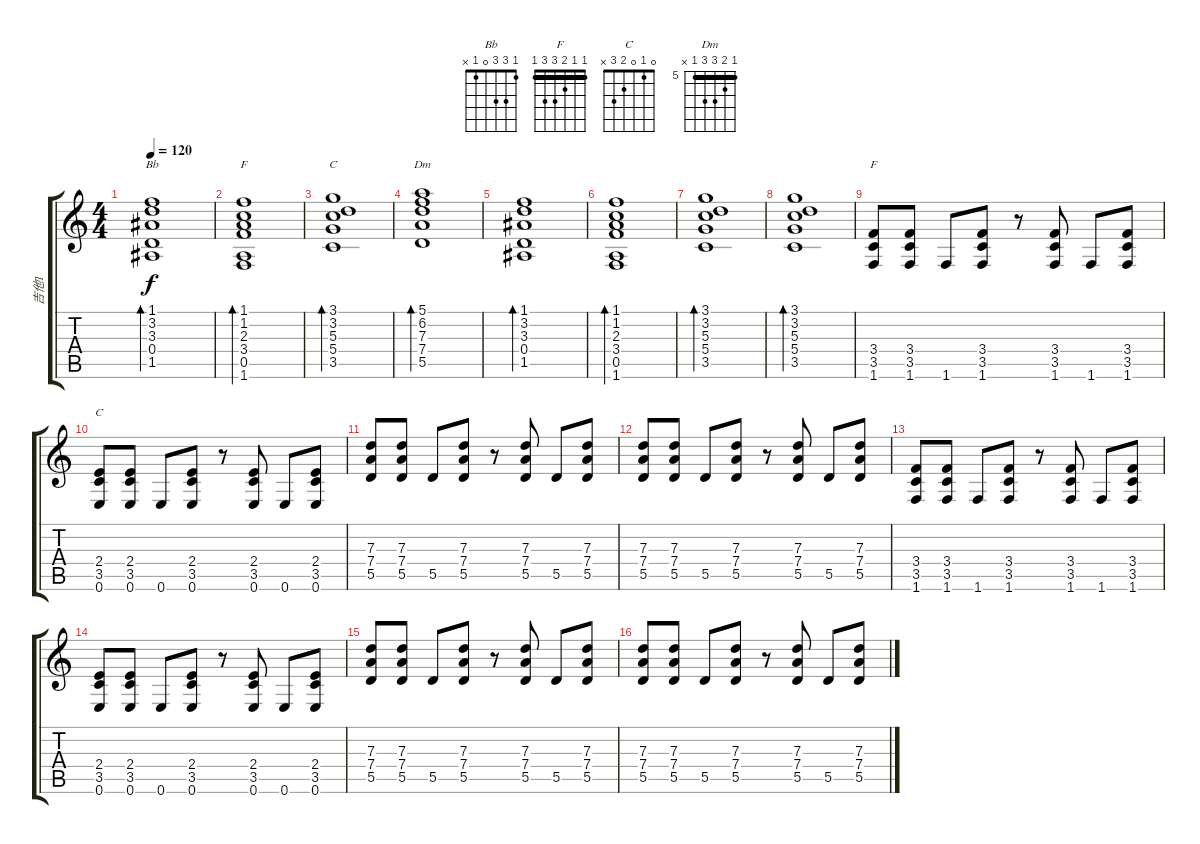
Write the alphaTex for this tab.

\track ("吉他1" "吉他1") {instrument distortionguitar}
\staff {score tabs}
\tuning (E4 B3 G3 D3 A2 E2) {hide}
\chord ("Bb" 1 3 3 0 1 x)
\chord ("F" 1 1 2 3 0 1) {barre 1}
\chord ("C" 3 x 5 5 x 3) {firstfret 3 barre 3}
\chord ("Dm" 5 6 7 7 5 x) {firstfret 5 barre 5}
\chord ("F" 1 1 2 3 3 1) {barre 1}
\chord ("C" 0 1 0 2 3 x)
\ts (4 4)
\tempo 120
\clef g2
\ks c
(1.1 3.2 3.3 0.4 1.5).1{bd 60 ch "Bb" dy f} |
(1.1 1.2 2.3 3.4 0.5 1.6).1{bd 60 ch "F"} |
(3.1 3.2 5.3 5.4 3.5).1{bd 60 ch "C"} |
(5.1 6.2 7.3 7.4 5.5).1{bd 60 ch "Dm"} |
(1.1 3.2 3.3 0.4 1.5).1{bd 60} |
(1.1 1.2 2.3 3.4 0.5 1.6).1{bd 60} |
(3.1 3.2 5.3 5.4 3.5).1{bd 60} |
(3.1 3.2 5.3 5.4 3.5).1{bd 60} |
(3.4 3.5 1.6).8{ch "F"} (3.4 3.5 1.6).8 1.6.8 (3.4 3.5 1.6).8 r.8 (3.4 3.5 1.6).8 1.6.8 (3.4 3.5 1.6).8 |
(2.4 3.5 0.6).8{ch "C"} (2.4 3.5 0.6).8 0.6.8 (2.4 3.5 0.6).8 r.8 (2.4 3.5 0.6).8 0.6.8 (2.4 3.5 0.6).8 |
(7.3 7.4 5.5).8 (7.3 7.4 5.5).8 5.5.8 (7.3 7.4 5.5).8 r.8 (7.3 7.4 5.5).8 5.5.8 (7.3 7.4 5.5).8 |
(7.3 7.4 5.5).8 (7.3 7.4 5.5).8 5.5.8 (7.3 7.4 5.5).8 r.8 (7.3 7.4 5.5).8 5.5.8 (7.3 7.4 5.5).8 |
(3.4 3.5 1.6).8 (3.4 3.5 1.6).8 1.6.8 (3.4 3.5 1.6).8 r.8 (3.4 3.5 1.6).8 1.6.8 (3.4 3.5 1.6).8 |
(2.4 3.5 0.6).8 (2.4 3.5 0.6).8 0.6.8 (2.4 3.5 0.6).8 r.8 (2.4 3.5 0.6).8 0.6.8 (2.4 3.5 0.6).8 |
(7.3 7.4 5.5).8 (7.3 7.4 5.5).8 5.5.8 (7.3 7.4 5.5).8 r.8 (7.3 7.4 5.5).8 5.5.8 (7.3 7.4 5.5).8 |
(7.3 7.4 5.5).8 (7.3 7.4 5.5).8 5.5.8 (7.3 7.4 5.5).8 r.8 (7.3 7.4 5.5).8 5.5.8 (7.3 7.4 5.5).8
